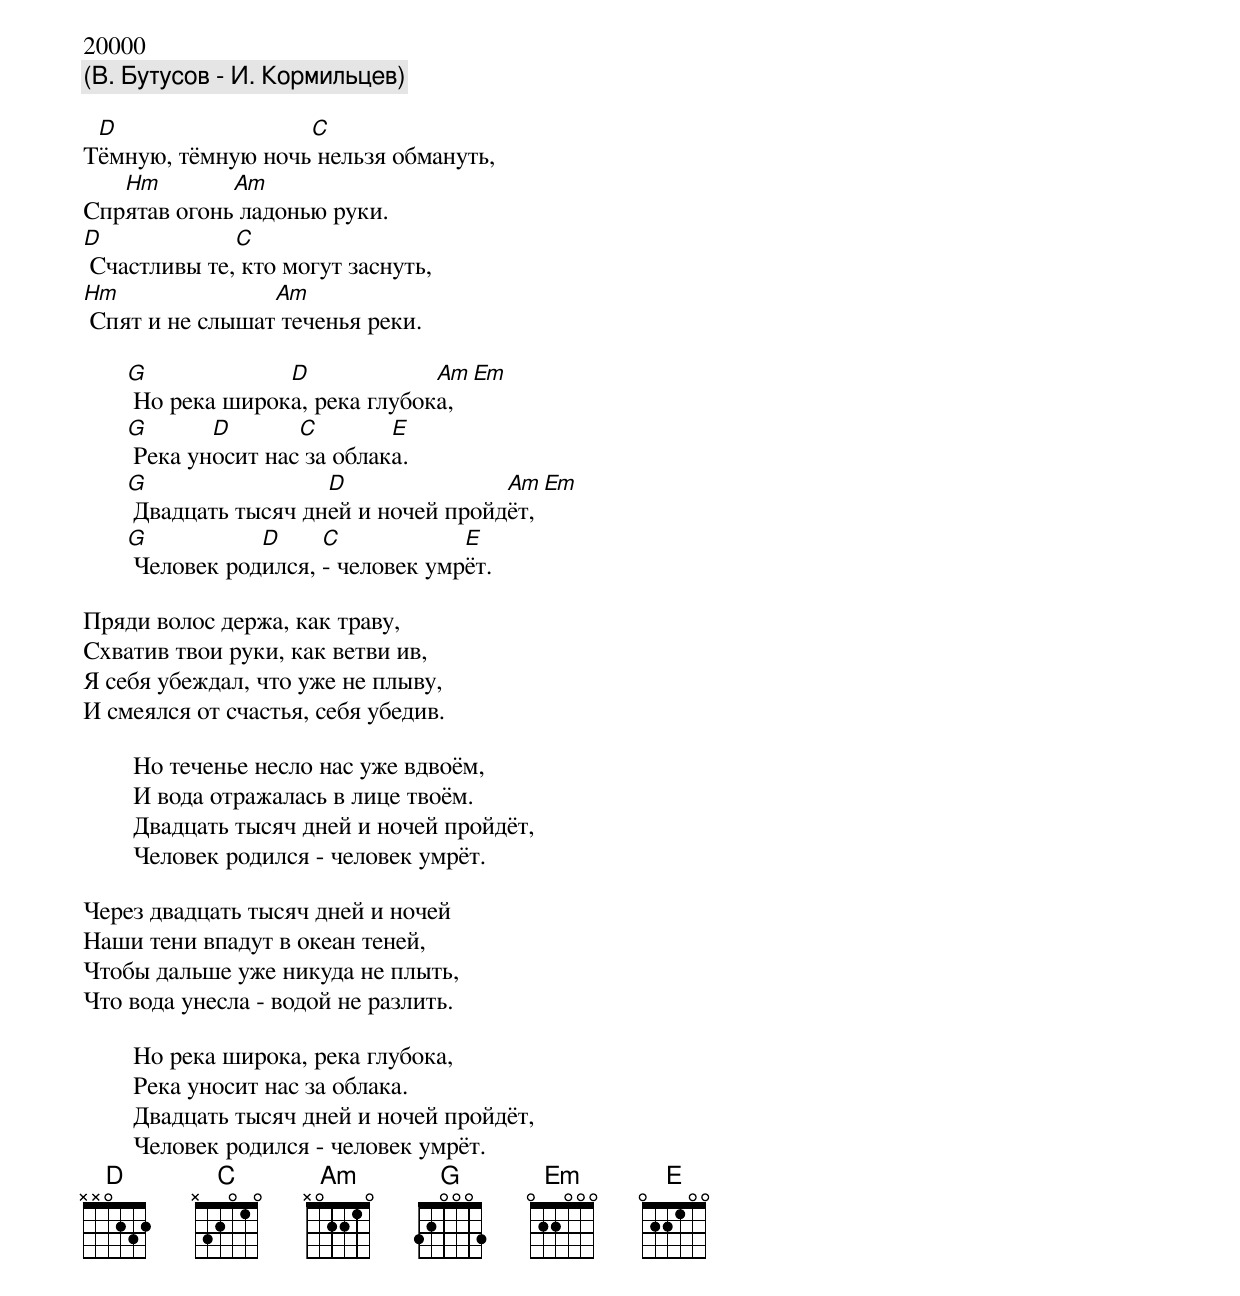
20000
(В. Бутусов - И. Кормильцев)

 D                 C
Тёмную, тёмную ночь нельзя обмануть,
   Hm        Am
Спрятав огонь ладонью руки.
D             C
 Счастливы те, кто могут заснуть,
Hm               Am
 Спят и не слышат теченья реки.

       G             D             Am Em
        Hо река широка, река глубока,
       G       D       C        E
        Река уносит нас за облака.
       G                 D               Am Em
        Двадцать тысяч дней и ночей пройдёт,
       G           D     C            E
        Человек родился, - человек умрёт.

Пряди волос держа, как траву,
Схватив твои руки, как ветви ив,
Я себя убеждал, что уже не плыву,
И смеялся от счастья, себя убедив.

        Hо теченье несло нас уже вдвоём,
        И вода отражалась в лице твоём.
        Двадцать тысяч дней и ночей пройдёт,
        Человек родился - человек умрёт.

Через двадцать тысяч дней и ночей
Hаши тени впадут в океан теней,
Чтобы дальше уже никуда не плыть,
Что вода унесла - водой не разлить.

        Hо река широка, река глубока,
        Река уносит нас за облака.
        Двадцать тысяч дней и ночей пройдёт,
        Человек родился - человек умрёт.
